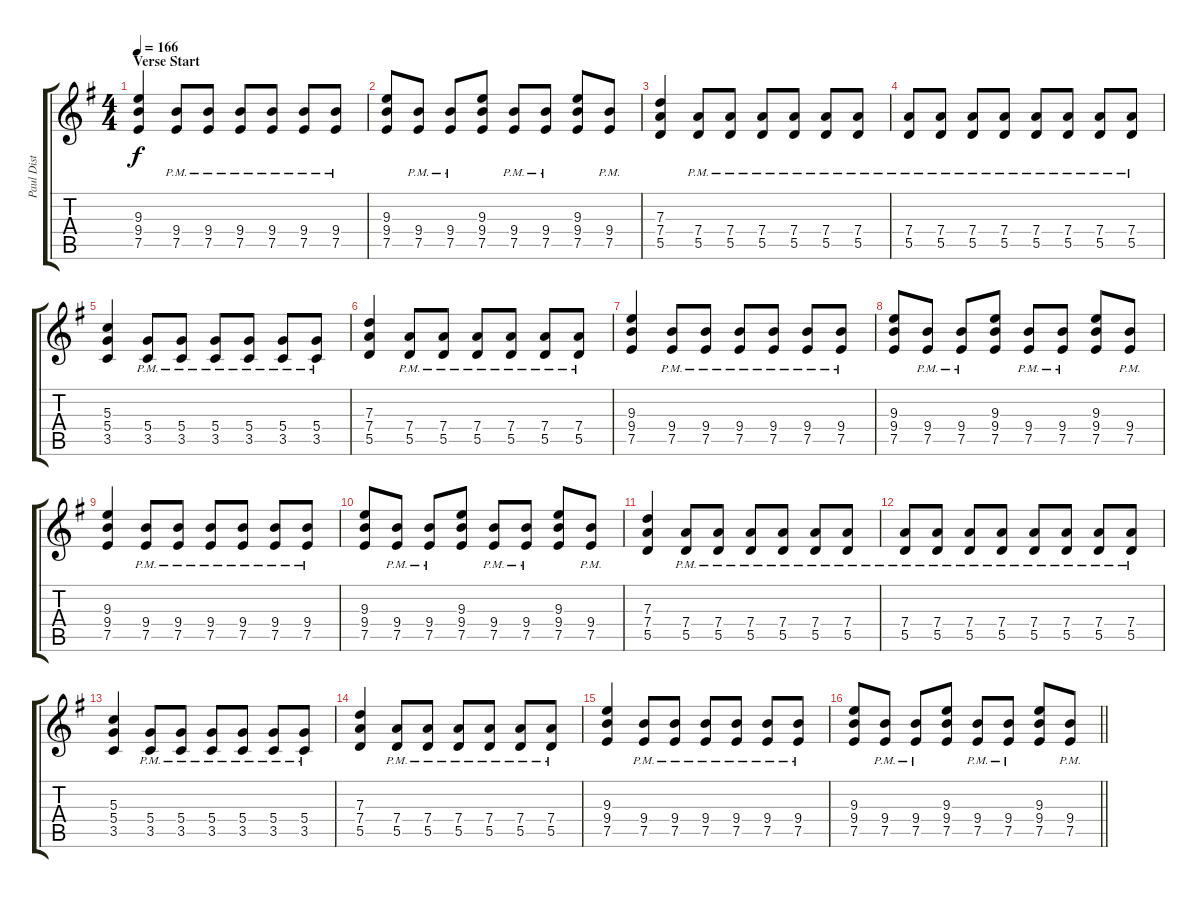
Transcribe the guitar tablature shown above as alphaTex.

\track ("Paul Dist" "Paul Dist") {instrument overdrivenguitar}
\staff {score tabs}
\tuning (E4 B3 G3 D3 A2 E2) {hide}
\ts (4 4)
\section ("" "Verse Start")
\tempo 166
\clef g2
\ks eminor
(9.3 9.4 7.5).4{dy f} (9.4{pm} 7.5{pm}).8 (9.4{pm} 7.5{pm}).8 (9.4{pm} 7.5{pm}).8 (9.4{pm} 7.5{pm}).8 (9.4{pm} 7.5{pm}).8 (9.4{pm} 7.5{pm}).8 |
(9.3 9.4 7.5).8 (9.4{pm} 7.5{pm}).8 (9.4{pm} 7.5{pm}).8 (9.3 9.4 7.5).8 (9.4{pm} 7.5{pm}).8 (9.4{pm} 7.5{pm}).8 (9.3 9.4 7.5).8 (9.4{pm} 7.5{pm}).8 |
(7.3 7.4 5.5).4 (7.4{pm} 5.5{pm}).8 (7.4{pm} 5.5{pm}).8 (7.4{pm} 5.5{pm}).8 (7.4{pm} 5.5{pm}).8 (7.4{pm} 5.5{pm}).8 (7.4{pm} 5.5{pm}).8 |
(7.4{pm} 5.5{pm}).8 (7.4{pm} 5.5{pm}).8 (7.4{pm} 5.5{pm}).8 (7.4{pm} 5.5{pm}).8 (7.4{pm} 5.5{pm}).8 (7.4{pm} 5.5{pm}).8 (7.4{pm} 5.5{pm}).8 (7.4{pm} 5.5{pm}).8 |
(5.3 5.4 3.5).4 (5.4{pm} 3.5{pm}).8 (5.4{pm} 3.5{pm}).8 (5.4{pm} 3.5{pm}).8 (5.4{pm} 3.5{pm}).8 (5.4{pm} 3.5{pm}).8 (5.4{pm} 3.5{pm}).8 |
(7.3 7.4 5.5).4 (7.4{pm} 5.5{pm}).8 (7.4{pm} 5.5{pm}).8 (7.4{pm} 5.5{pm}).8 (7.4{pm} 5.5{pm}).8 (7.4{pm} 5.5{pm}).8 (7.4{pm} 5.5{pm}).8 |
(9.3 9.4 7.5).4 (9.4{pm} 7.5{pm}).8 (9.4{pm} 7.5{pm}).8 (9.4{pm} 7.5{pm}).8 (9.4{pm} 7.5{pm}).8 (9.4{pm} 7.5{pm}).8 (9.4{pm} 7.5{pm}).8 |
(9.3 9.4 7.5).8 (9.4{pm} 7.5{pm}).8 (9.4{pm} 7.5{pm}).8 (9.3 9.4 7.5).8 (9.4{pm} 7.5{pm}).8 (9.4{pm} 7.5{pm}).8 (9.3 9.4 7.5).8 (9.4{pm} 7.5{pm}).8 |
(9.3 9.4 7.5).4 (9.4{pm} 7.5{pm}).8 (9.4{pm} 7.5{pm}).8 (9.4{pm} 7.5{pm}).8 (9.4{pm} 7.5{pm}).8 (9.4{pm} 7.5{pm}).8 (9.4{pm} 7.5{pm}).8 |
(9.3 9.4 7.5).8 (9.4{pm} 7.5{pm}).8 (9.4{pm} 7.5{pm}).8 (9.3 9.4 7.5).8 (9.4{pm} 7.5{pm}).8 (9.4{pm} 7.5{pm}).8 (9.3 9.4 7.5).8 (9.4{pm} 7.5{pm}).8 |
(7.3 7.4 5.5).4 (7.4{pm} 5.5{pm}).8 (7.4{pm} 5.5{pm}).8 (7.4{pm} 5.5{pm}).8 (7.4{pm} 5.5{pm}).8 (7.4{pm} 5.5{pm}).8 (7.4{pm} 5.5{pm}).8 |
(7.4{pm} 5.5{pm}).8 (7.4{pm} 5.5{pm}).8 (7.4{pm} 5.5{pm}).8 (7.4{pm} 5.5{pm}).8 (7.4{pm} 5.5{pm}).8 (7.4{pm} 5.5{pm}).8 (7.4{pm} 5.5{pm}).8 (7.4{pm} 5.5{pm}).8 |
(5.3 5.4 3.5).4 (5.4{pm} 3.5{pm}).8 (5.4{pm} 3.5{pm}).8 (5.4{pm} 3.5{pm}).8 (5.4{pm} 3.5{pm}).8 (5.4{pm} 3.5{pm}).8 (5.4{pm} 3.5{pm}).8 |
(7.3 7.4 5.5).4 (7.4{pm} 5.5{pm}).8 (7.4{pm} 5.5{pm}).8 (7.4{pm} 5.5{pm}).8 (7.4{pm} 5.5{pm}).8 (7.4{pm} 5.5{pm}).8 (7.4{pm} 5.5{pm}).8 |
(9.3 9.4 7.5).4 (9.4{pm} 7.5{pm}).8 (9.4{pm} 7.5{pm}).8 (9.4{pm} 7.5{pm}).8 (9.4{pm} 7.5{pm}).8 (9.4{pm} 7.5{pm}).8 (9.4{pm} 7.5{pm}).8 |
\barLineRight lightlight
(9.3 9.4 7.5).8 (9.4{pm} 7.5{pm}).8 (9.4{pm} 7.5{pm}).8 (9.3 9.4 7.5).8 (9.4{pm} 7.5{pm}).8 (9.4{pm} 7.5{pm}).8 (9.3 9.4 7.5).8 (9.4{pm} 7.5{pm}).8
